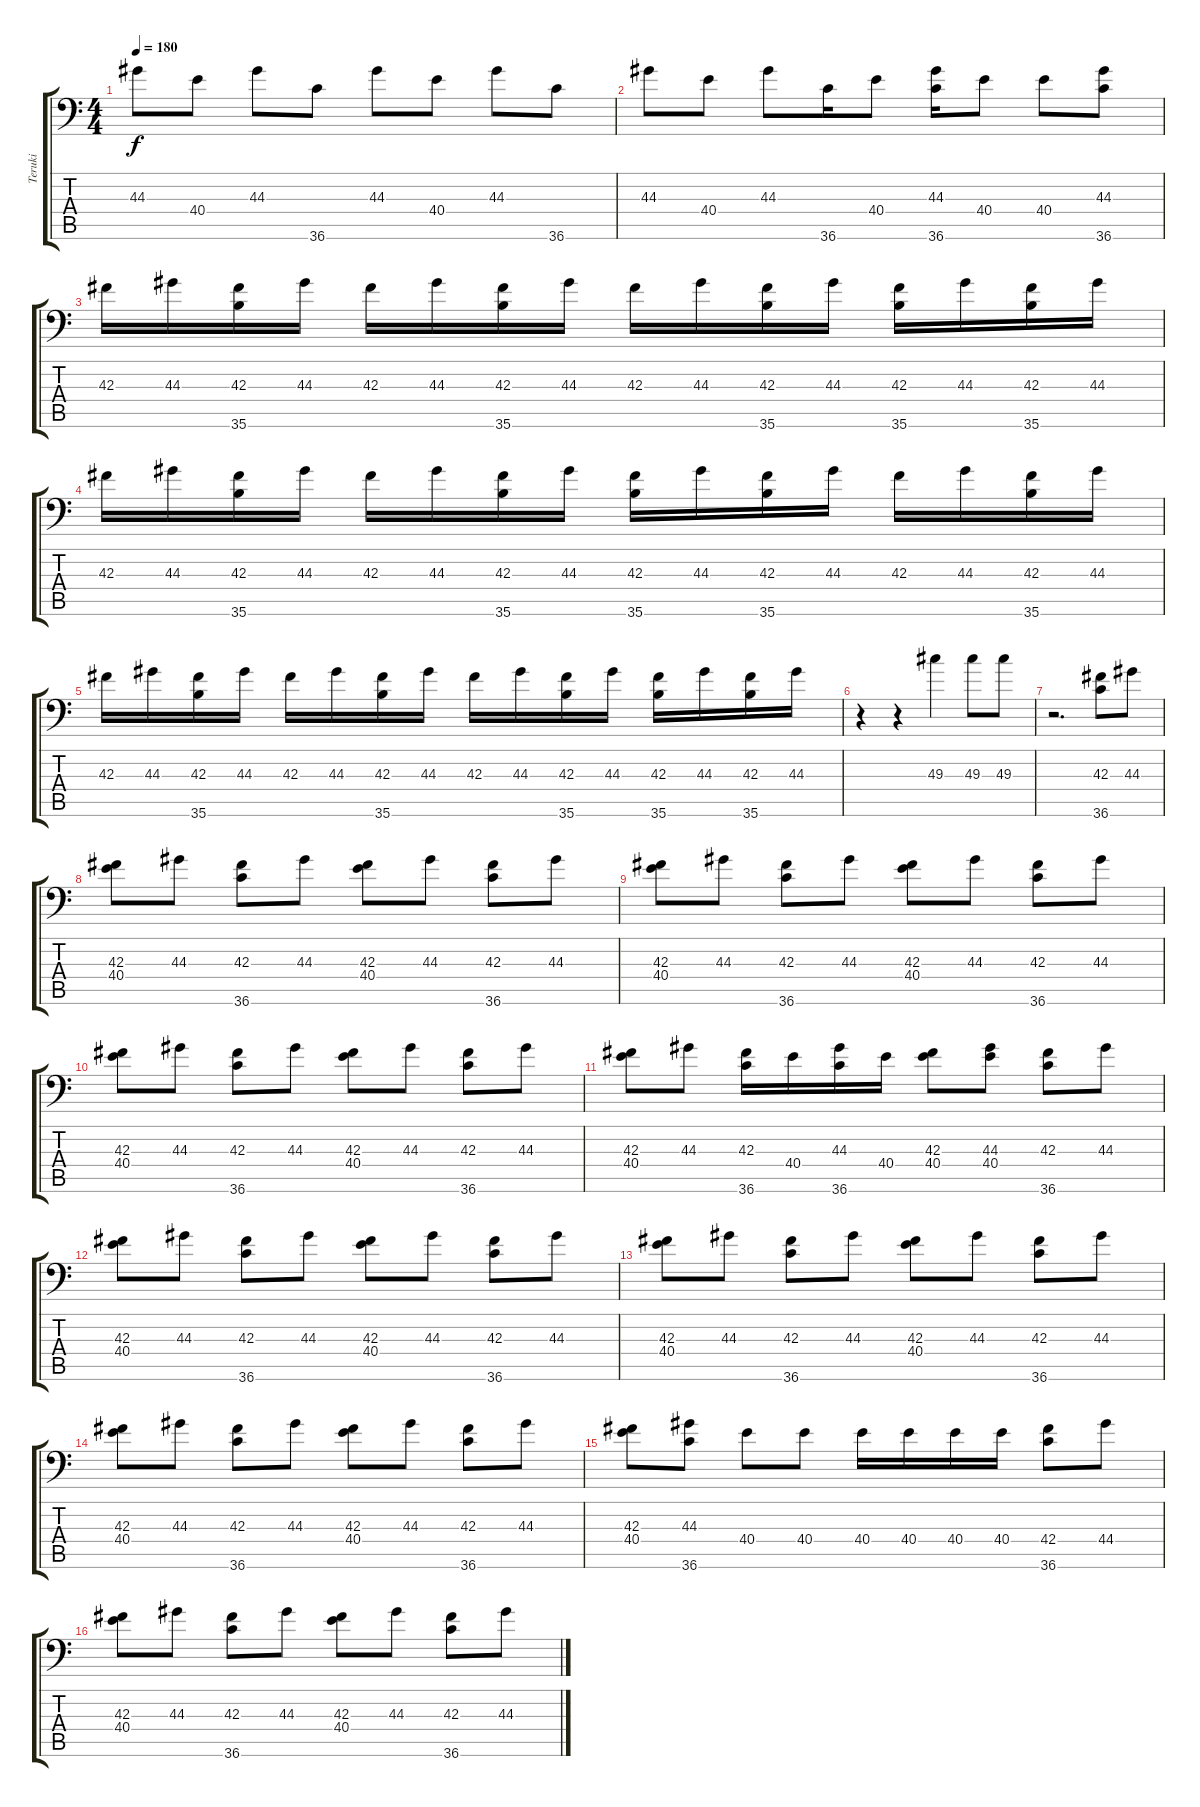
\track ("Teruki" "Teruki") {instrument acousticgrandpiano}
\staff {score tabs}
\tuning (C-1 C-1 C-1 C-1 C-1 C-1) {hide}
\ts (4 4)
\tempo 180
\clef f4
\ks c
44.3.8{dy f} 40.4.8 44.3.8 36.6.8 44.3.8 40.4.8 44.3.8 36.6.8 |
44.3.8 40.4.8 44.3.8 36.6.16 40.4.8 (44.3 36.6).16 40.4.8 40.4.8 (44.3 36.6).8 |
42.3.16 44.3.16 (42.3 35.6).16 44.3.16 42.3.16 44.3.16 (42.3 35.6).16 44.3.16 42.3.16 44.3.16 (42.3 35.6).16 44.3.16 (42.3 35.6).16 44.3.16 (42.3 35.6).16 44.3.16 |
42.3.16 44.3.16 (42.3 35.6).16 44.3.16 42.3.16 44.3.16 (42.3 35.6).16 44.3.16 (42.3 35.6).16 44.3.16 (42.3 35.6).16 44.3.16 42.3.16 44.3.16 (42.3 35.6).16 44.3.16 |
42.3.16 44.3.16 (42.3 35.6).16 44.3.16 42.3.16 44.3.16 (42.3 35.6).16 44.3.16 42.3.16 44.3.16 (42.3 35.6).16 44.3.16 (42.3 35.6).16 44.3.16 (42.3 35.6).16 44.3.16 |
r.4 r.4 49.3.4 49.3.8 49.3.8 |
r.2{d} (42.3 36.6).8 44.3.8 |
(42.3 40.4).8 44.3.8 (42.3 36.6).8 44.3.8 (42.3 40.4).8 44.3.8 (42.3 36.6).8 44.3.8 |
(42.3 40.4).8 44.3.8 (42.3 36.6).8 44.3.8 (42.3 40.4).8 44.3.8 (42.3 36.6).8 44.3.8 |
(42.3 40.4).8 44.3.8 (42.3 36.6).8 44.3.8 (42.3 40.4).8 44.3.8 (42.3 36.6).8 44.3.8 |
(42.3 40.4).8 44.3.8 (42.3 36.6).16 40.4.16 (44.3 36.6).16 40.4.16 (42.3 40.4).8 (44.3 40.4).8 (42.3 36.6).8 44.3.8 |
(42.3 40.4).8 44.3.8 (42.3 36.6).8 44.3.8 (42.3 40.4).8 44.3.8 (42.3 36.6).8 44.3.8 |
(42.3 40.4).8 44.3.8 (42.3 36.6).8 44.3.8 (42.3 40.4).8 44.3.8 (42.3 36.6).8 44.3.8 |
(42.3 40.4).8 44.3.8 (42.3 36.6).8 44.3.8 (42.3 40.4).8 44.3.8 (42.3 36.6).8 44.3.8 |
(42.3 40.4).8 (44.3 36.6).8 40.4.8 40.4.8 40.4.16 40.4.16 40.4.16 40.4.16 (42.4 36.6).8 44.4.8 |
(42.3 40.4).8 44.3.8 (42.3 36.6).8 44.3.8 (42.3 40.4).8 44.3.8 (42.3 36.6).8 44.3.8
